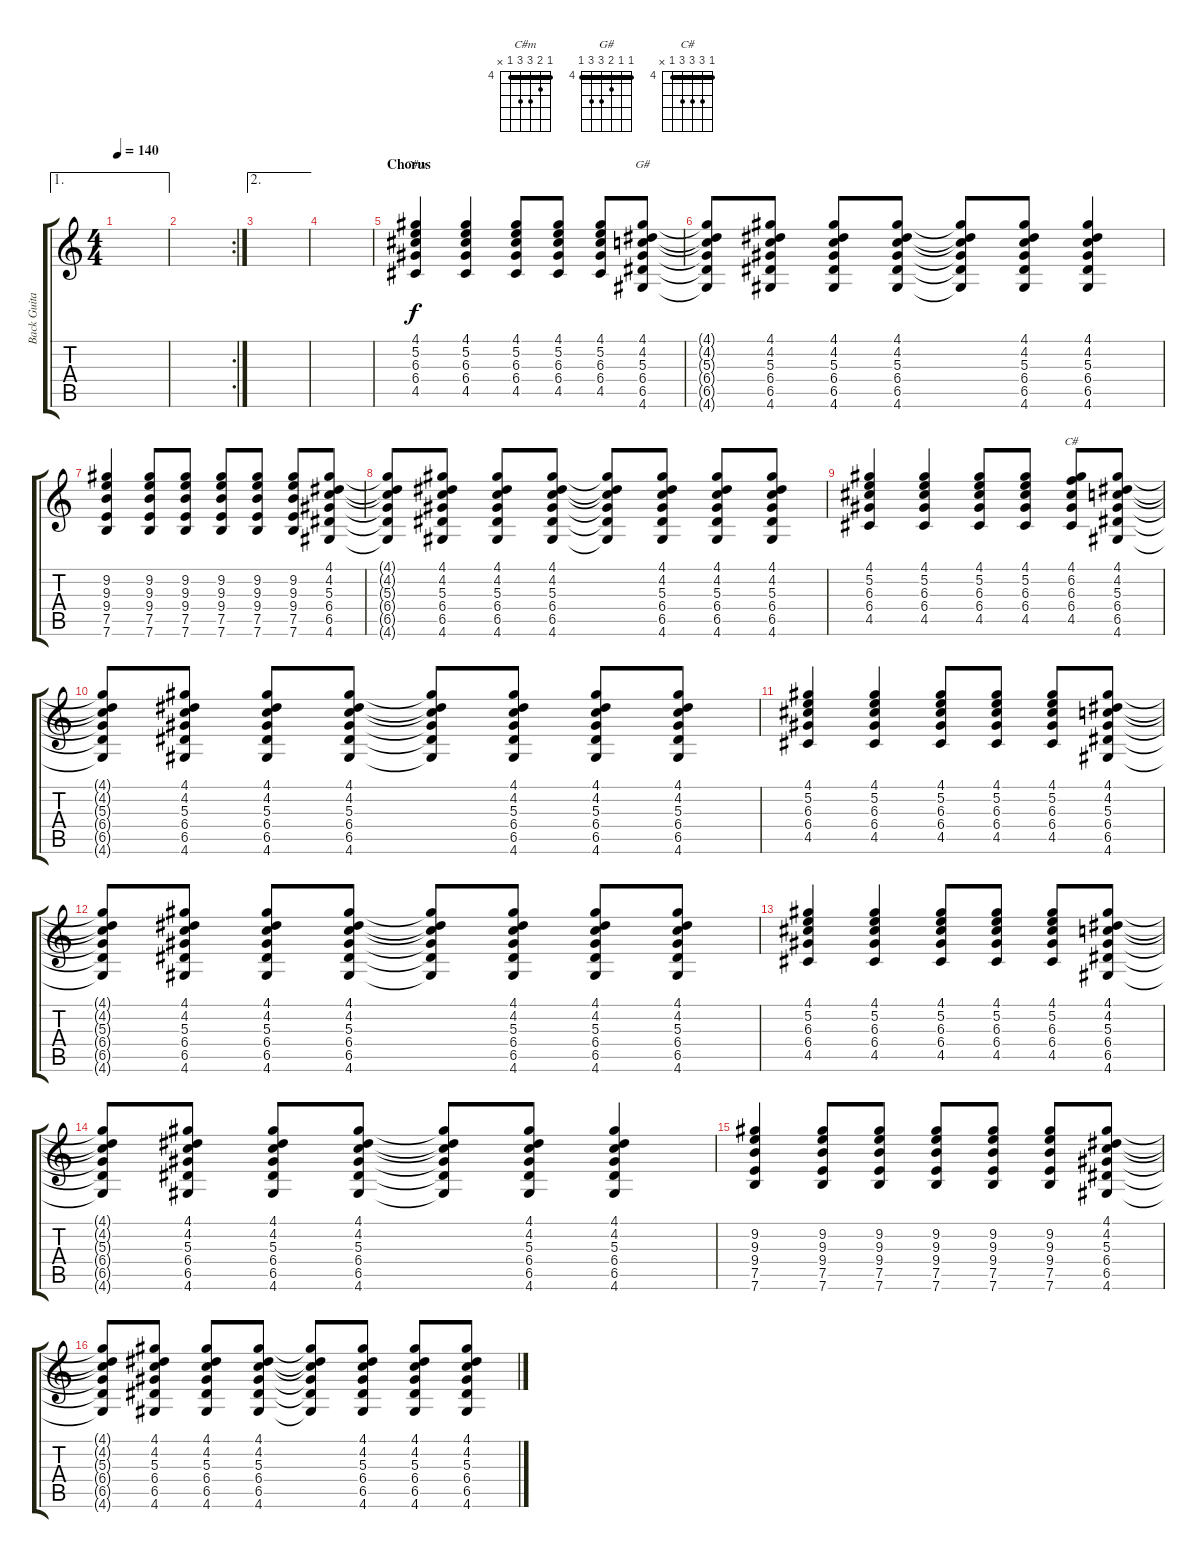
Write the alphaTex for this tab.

\track ("Back Guitar" "Back Guita") {instrument overdrivenguitar}
\staff {score tabs}
\tuning (E4 B3 G3 D3 A2 E2) {hide}
\chord ("C#m" 4 5 6 6 4 x) {firstfret 4 barre 4}
\chord ("G#" 4 4 5 6 6 4) {firstfret 4 barre 4}
\chord ("C#" 4 6 6 6 4 x) {firstfret 4 barre 4}
\ae 1
\ts (4 4)
\tempo 140
\clef g2
\ks c
|
\rc 2
|
\ae 2
|
|
\section ("" "Chorus")
(4.1 5.2 6.3 6.4 4.5).4{ch "C#m"} (4.1 5.2 6.3 6.4 4.5).4 (4.1 5.2 6.3 6.4 4.5).8 (4.1 5.2 6.3 6.4 4.5).8 (4.1 5.2 6.3 6.4 4.5).8 (4.1 4.2 5.3 6.4 6.5 4.6).8{ch "G#"} |
(4.1{t} 4.2{t} 5.3{t} 6.4{t} 6.5{t} 4.6{t}).8 (4.1 4.2 5.3 6.4 6.5 4.6).8 (4.1 4.2 5.3 6.4 6.5 4.6).8 (4.1 4.2 5.3 6.4 6.5 4.6).8 (4.1{t} 4.2{t} 5.3{t} 6.4{t} 6.5{t} 4.6{t}).8 (4.1 4.2 5.3 6.4 6.5 4.6).8 (4.1 4.2 5.3 6.4 6.5 4.6).4 |
(9.2 9.3 9.4 7.5 7.6).4 (9.2 9.3 9.4 7.5 7.6).8 (9.2 9.3 9.4 7.5 7.6).8 (9.2 9.3 9.4 7.5 7.6).8 (9.2 9.3 9.4 7.5 7.6).8 (9.2 9.3 9.4 7.5 7.6).8 (4.1 4.2 5.3 6.4 6.5 4.6).8 |
(4.1{t} 4.2{t} 5.3{t} 6.4{t} 6.5{t} 4.6{t}).8 (4.1 4.2 5.3 6.4 6.5 4.6).8 (4.1 4.2 5.3 6.4 6.5 4.6).8 (4.1 4.2 5.3 6.4 6.5 4.6).8 (4.1{t} 4.2{t} 5.3{t} 6.4{t} 6.5{t} 4.6{t}).8 (4.1 4.2 5.3 6.4 6.5 4.6).8 (4.1 4.2 5.3 6.4 6.5 4.6).8 (4.1 4.2 5.3 6.4 6.5 4.6).8 |
(4.1 5.2 6.3 6.4 4.5).4 (4.1 5.2 6.3 6.4 4.5).4 (4.1 5.2 6.3 6.4 4.5).8 (4.1 5.2 6.3 6.4 4.5).8 (4.1 6.2 6.3 6.4 4.5).8{ch "C#"} (4.1 4.2 5.3 6.4 6.5 4.6).8 |
(4.1{t} 4.2{t} 5.3{t} 6.4{t} 6.5{t} 4.6{t}).8 (4.1 4.2 5.3 6.4 6.5 4.6).8 (4.1 4.2 5.3 6.4 6.5 4.6).8 (4.1 4.2 5.3 6.4 6.5 4.6).8 (4.1{t} 4.2{t} 5.3{t} 6.4{t} 6.5{t} 4.6{t}).8 (4.1 4.2 5.3 6.4 6.5 4.6).8 (4.1 4.2 5.3 6.4 6.5 4.6).8 (4.1 4.2 5.3 6.4 6.5 4.6).8 |
(4.1 5.2 6.3 6.4 4.5).4 (4.1 5.2 6.3 6.4 4.5).4 (4.1 5.2 6.3 6.4 4.5).8 (4.1 5.2 6.3 6.4 4.5).8 (4.1 5.2 6.3 6.4 4.5).8 (4.1 4.2 5.3 6.4 6.5 4.6).8 |
(4.1{t} 4.2{t} 5.3{t} 6.4{t} 6.5{t} 4.6{t}).8 (4.1 4.2 5.3 6.4 6.5 4.6).8 (4.1 4.2 5.3 6.4 6.5 4.6).8 (4.1 4.2 5.3 6.4 6.5 4.6).8 (4.1{t} 4.2{t} 5.3{t} 6.4{t} 6.5{t} 4.6{t}).8 (4.1 4.2 5.3 6.4 6.5 4.6).8 (4.1 4.2 5.3 6.4 6.5 4.6).8 (4.1 4.2 5.3 6.4 6.5 4.6).8 |
(4.1 5.2 6.3 6.4 4.5).4 (4.1 5.2 6.3 6.4 4.5).4 (4.1 5.2 6.3 6.4 4.5).8 (4.1 5.2 6.3 6.4 4.5).8 (4.1 5.2 6.3 6.4 4.5).8 (4.1 4.2 5.3 6.4 6.5 4.6).8 |
(4.1{t} 4.2{t} 5.3{t} 6.4{t} 6.5{t} 4.6{t}).8 (4.1 4.2 5.3 6.4 6.5 4.6).8 (4.1 4.2 5.3 6.4 6.5 4.6).8 (4.1 4.2 5.3 6.4 6.5 4.6).8 (4.1{t} 4.2{t} 5.3{t} 6.4{t} 6.5{t} 4.6{t}).8 (4.1 4.2 5.3 6.4 6.5 4.6).8 (4.1 4.2 5.3 6.4 6.5 4.6).4 |
(9.2 9.3 9.4 7.5 7.6).4 (9.2 9.3 9.4 7.5 7.6).8 (9.2 9.3 9.4 7.5 7.6).8 (9.2 9.3 9.4 7.5 7.6).8 (9.2 9.3 9.4 7.5 7.6).8 (9.2 9.3 9.4 7.5 7.6).8 (4.1 4.2 5.3 6.4 6.5 4.6).8 |
(4.1{t} 4.2{t} 5.3{t} 6.4{t} 6.5{t} 4.6{t}).8 (4.1 4.2 5.3 6.4 6.5 4.6).8 (4.1 4.2 5.3 6.4 6.5 4.6).8 (4.1 4.2 5.3 6.4 6.5 4.6).8 (4.1{t} 4.2{t} 5.3{t} 6.4{t} 6.5{t} 4.6{t}).8 (4.1 4.2 5.3 6.4 6.5 4.6).8 (4.1 4.2 5.3 6.4 6.5 4.6).8 (4.1 4.2 5.3 6.4 6.5 4.6).8
